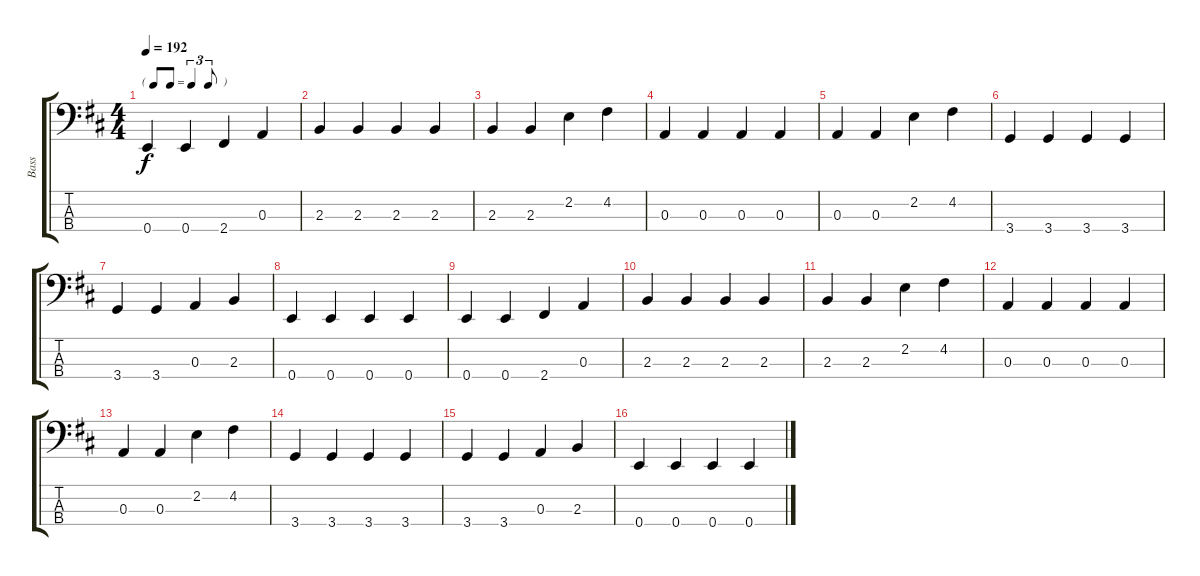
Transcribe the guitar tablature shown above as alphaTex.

\track ("Bass" "Bass") {instrument electricbassfinger}
\staff {score tabs}
\tuning (G2 D2 A1 E1) {hide}
\ts (4 4)
\tf triplet8th
\tempo 192
\clef f4
\ks bminor
0.4.4{dy f} 0.4.4 2.4.4 0.3.4 |
2.3.4 2.3.4 2.3.4 2.3.4 |
2.3.4 2.3.4 2.2.4 4.2.4 |
0.3.4 0.3.4 0.3.4 0.3.4 |
0.3.4 0.3.4 2.2.4 4.2.4 |
3.4.4 3.4.4 3.4.4 3.4.4 |
3.4.4 3.4.4 0.3.4 2.3.4 |
0.4.4 0.4.4 0.4.4 0.4.4 |
0.4.4 0.4.4 2.4.4 0.3.4 |
2.3.4 2.3.4 2.3.4 2.3.4 |
2.3.4 2.3.4 2.2.4 4.2.4 |
0.3.4 0.3.4 0.3.4 0.3.4 |
0.3.4 0.3.4 2.2.4 4.2.4 |
3.4.4 3.4.4 3.4.4 3.4.4 |
3.4.4 3.4.4 0.3.4 2.3.4 |
0.4.4 0.4.4 0.4.4 0.4.4
